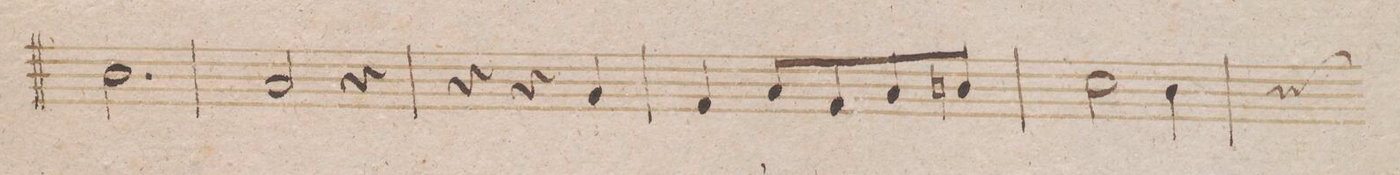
**kern
*I"Oboe 2do
*clefG2
*k[b-]
*M3/4
2.b-\
=93
2a/
4r
=94
4r
4r
4g/
=95
4f/
8a/L
8f/
8a/
8bn/J
=96
2cc\
4b-\
*custos:cc
=97
*-
